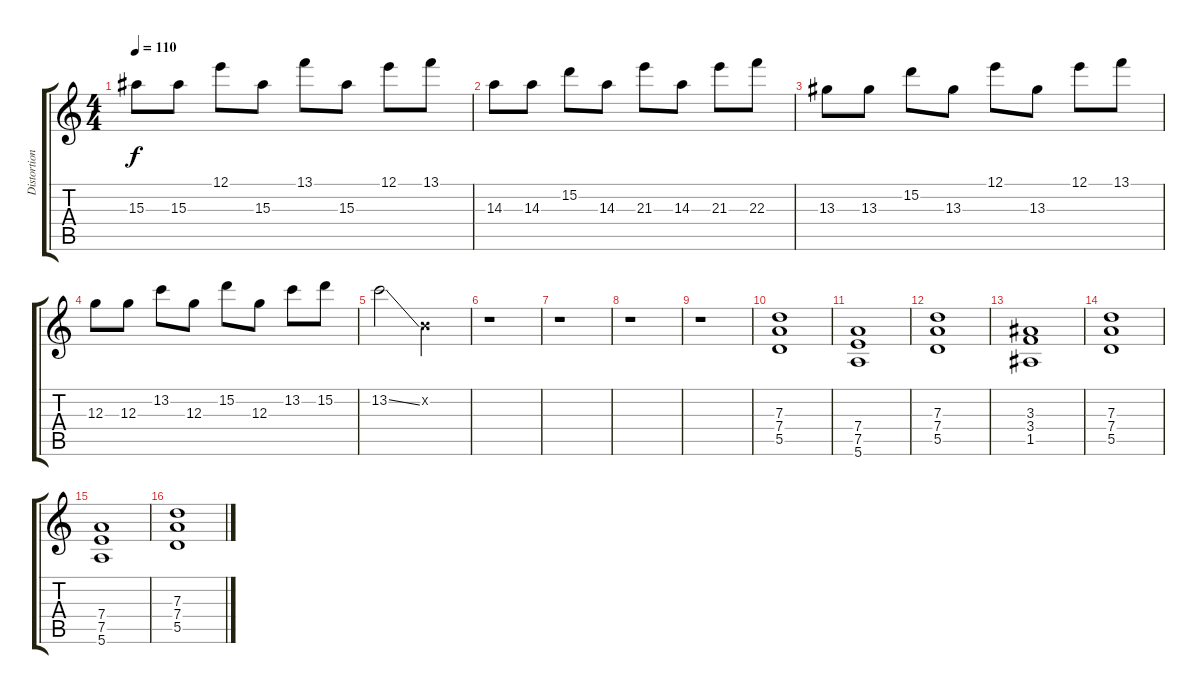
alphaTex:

\track ("Distortion/Solo" "Distortion") {instrument distortionguitar}
\staff {score tabs}
\tuning (E4 B3 G3 D3 A2 E2) {hide}
\ts (4 4)
\tempo 110
\clef g2
\ks c
15.3.8{dy f} 15.3.8 12.1.8 15.3.8 13.1.8 15.3.8 12.1.8 13.1.8 |
14.3.8 14.3.8 15.2.8 14.3.8 21.3.8 14.3.8 21.3.8 22.3.8 |
13.3.8 13.3.8 15.2.8 13.3.8 12.1.8 13.3.8 12.1.8 13.1.8 |
12.3.8 12.3.8 13.2.8 12.3.8 15.2.8 12.3.8 13.2.8 15.2.8 |
13.2{ss}.2 0.2{x}.2 |
r.1 |
r.1 |
r.1 |
r.1 |
(7.3 7.4 5.5).1 |
(7.4 7.5 5.6).1 |
(7.3 7.4 5.5).1 |
(3.3 3.4 1.5).1 |
(7.3 7.4 5.5).1 |
(7.4 7.5 5.6).1 |
(7.3 7.4 5.5).1
